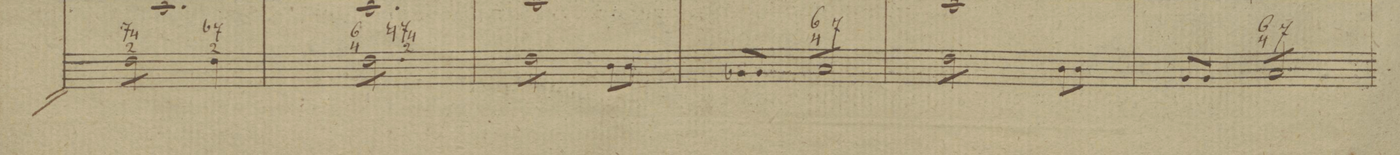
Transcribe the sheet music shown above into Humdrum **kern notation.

**kern	**fba	**dynam
*I"Organo et Basso	*	*
*clefF4	*	*
*k[b-]	*	*
*M3/4	*	*
8F\L	7 4 2	.
8F\	.	.
8F\	.	.
8F\J	.	.
4F\	-7 2	.
=57	=57	=57
8F\L	6 4	.
8F\	.	.
8F\	.	.
8F\	n7 4 2	.
8F\	.	.
8F\J	.	.
=58	=58	=58
8F\L	.	.
8F\	.	.
8F\	.	.
8F\J	.	.
*Xtremolo	*	*
8D\L	.	.
8D\J	.	.
=59	=59	=59
8BB-X/L	.	.
8BB-/J	.	.
*tremolo	*	*
8C/L	6 4	.
8C/	.	.
8C/	7	.
8C/J	.	.
=60	=60	=60
8F\L	.	.
8F\	.	.
8F\	.	.
8F\J	.	.
*Xtremolo	*	*
8D\L	.	.
8D\J	.	.
=61	=61	=61
8BB-/L	.	.
8BB-/J	.	.
*tremolo	*	*
8C/L	6 4	.
8C/	.	.
8C/	7	.
8C/J	.	.
=62	=62	=62
*-	*-	*-
